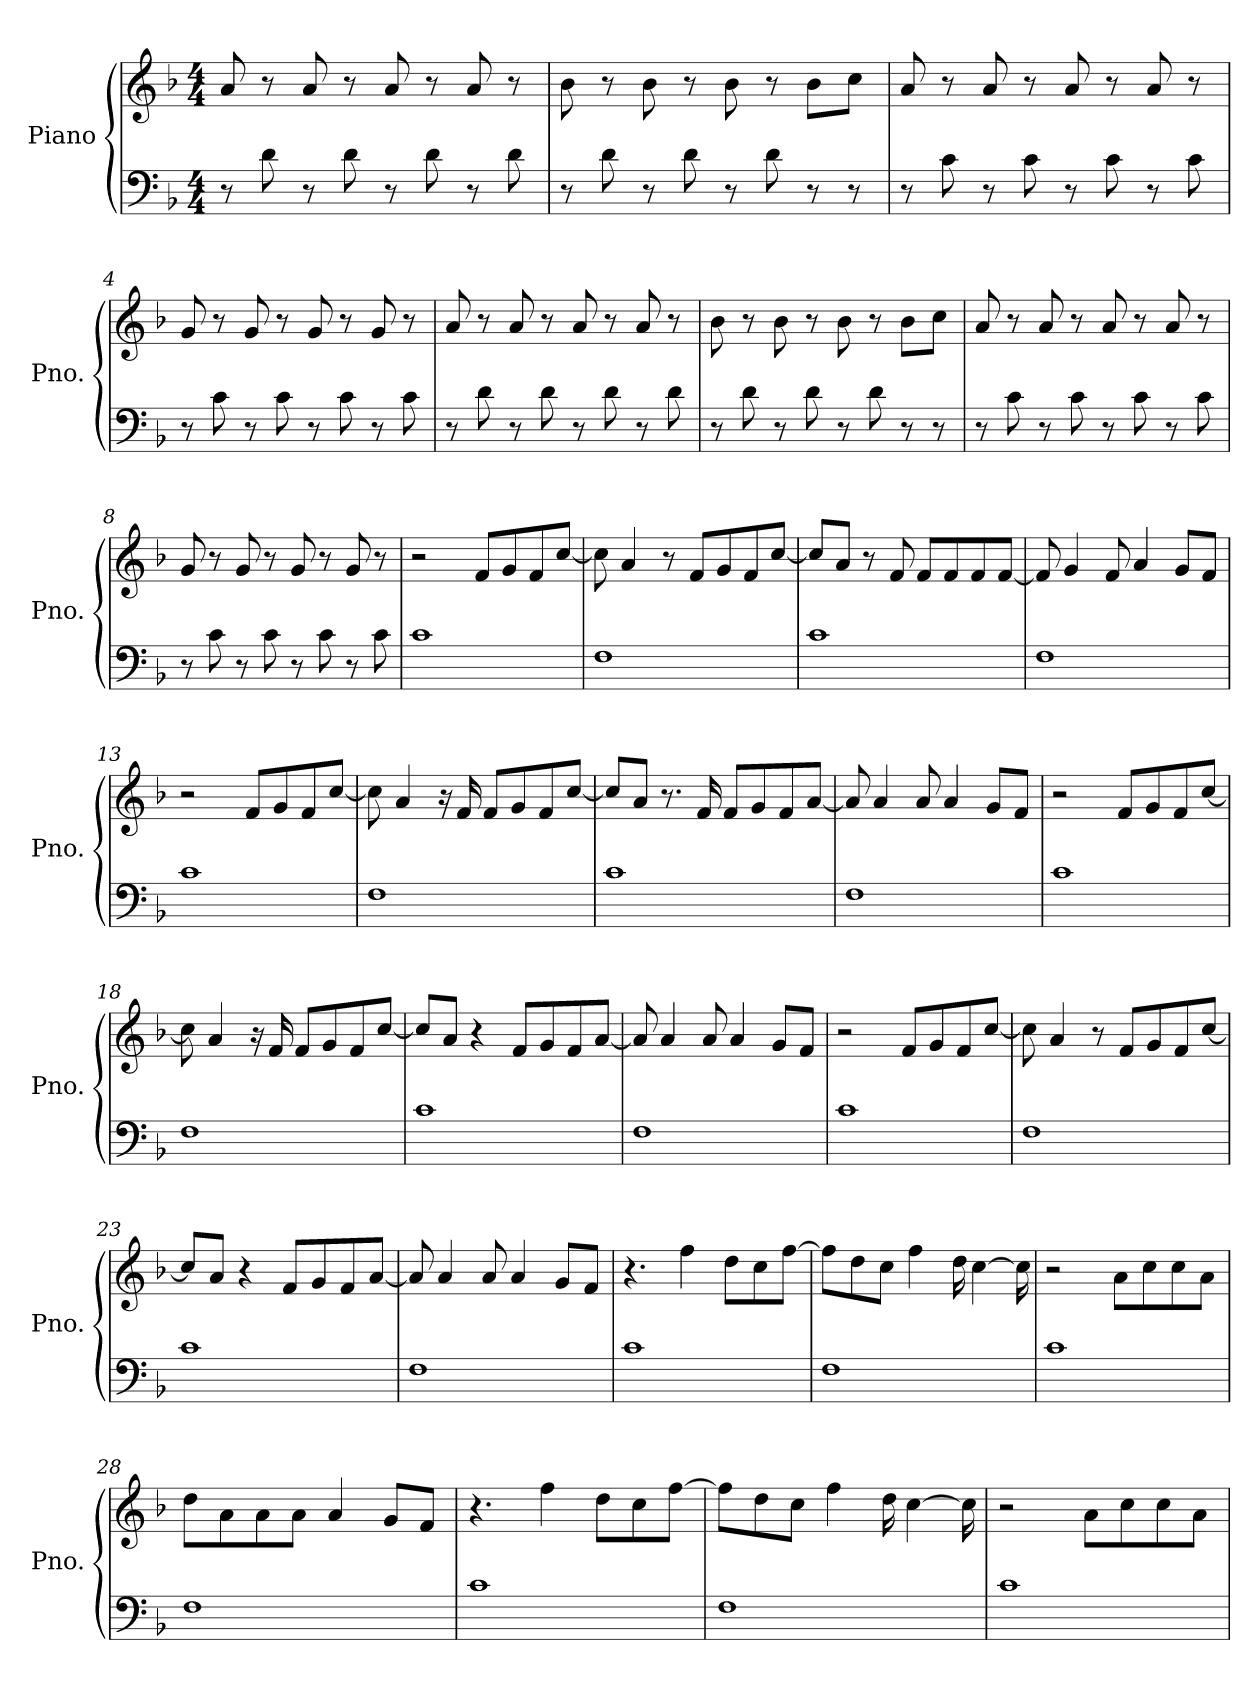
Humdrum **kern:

**kern	**kern
*part1	*part1
*staff2	*staff1
*I"Piano	*
*I'Pno.	*
*clefF4	*clefG2
*k[b-]	*k[b-]
*M4/4	*M4/4
=1	=1
8r	8a/
8d\	8r
8r	8a/
8d\	8r
8r	8a/
8d\	8r
8r	8a/
8d\	8r
=2	=2
8r	8b-\
8d\	8r
8r	8b-\
8d\	8r
8r	8b-\
8d\	8r
8r	8b-\L
8r	8cc\J
=3	=3
8r	8a/
8c\	8r
8r	8a/
8c\	8r
8r	8a/
8c\	8r
8r	8a/
8c\	8r
=4	=4
8r	8g/
8c\	8r
8r	8g/
8c\	8r
8r	8g/
8c\	8r
8r	8g/
8c\	8r
!!LO:LB:g=z
=5	=5
8r	8a/
8d\	8r
8r	8a/
8d\	8r
8r	8a/
8d\	8r
8r	8a/
8d\	8r
=6	=6
8r	8b-\
8d\	8r
8r	8b-\
8d\	8r
8r	8b-\
8d\	8r
8r	8b-\L
8r	8cc\J
=7	=7
8r	8a/
8c\	8r
8r	8a/
8c\	8r
8r	8a/
8c\	8r
8r	8a/
8c\	8r
=8	=8
8r	8g/
8c\	8r
8r	8g/
8c\	8r
8r	8g/
8c\	8r
8r	8g/
8c\	8r
=9	=9
1c	2r
.	8f/L
.	8g/
.	8f/
.	[8cc/J
!!LO:LB:g=z
=10	=10
1F	8cc\]
.	4a/
.	8r
.	8f/L
.	8g/
.	8f/
.	[8cc/J
=11	=11
1c	8cc/L]
.	8a/J
.	8r
.	8f/
.	8f/L
.	8f/
.	8f/
.	[8f/J
=12	=12
1F	8f/]
.	4g/
.	8f/
.	4a/
.	8g/L
.	8f/J
=13	=13
1c	2r
.	8f/L
.	8g/
.	8f/
.	[8cc/J
=14	=14
1F	8cc\]
.	4a/
.	16r
.	16f/
.	8f/L
.	8g/
.	8f/
.	[8cc/J
=15	=15
1c	8cc/L]
.	8a/J
.	8.r
.	16f/
.	8f/L
.	8g/
.	8f/
.	[8a/J
!!LO:LB:g=z
=16	=16
1F	8a/]
.	4a/
.	8a/
.	4a/
.	8g/L
.	8f/J
=17	=17
1c	2r
.	8f/L
.	8g/
.	8f/
.	[8cc/J
=18	=18
1F	8cc\]
.	4a/
.	16r
.	16f/
.	8f/L
.	8g/
.	8f/
.	[8cc/J
=19	=19
1c	8cc/L]
.	8a/J
.	4r
.	8f/L
.	8g/
.	8f/
.	[8a/J
=20	=20
1F	8a/]
.	4a/
.	8a/
.	4a/
.	8g/L
.	8f/J
=21	=21
1c	2r
.	8f/L
.	8g/
.	8f/
.	[8cc/J
!!LO:LB:g=z
=22	=22
1F	8cc\]
.	4a/
.	8r
.	8f/L
.	8g/
.	8f/
.	[8cc/J
=23	=23
1c	8cc/L]
.	8a/J
.	4r
.	8f/L
.	8g/
.	8f/
.	[8a/J
=24	=24
1F	8a/]
.	4a/
.	8a/
.	4a/
.	8g/L
.	8f/J
=25	=25
1c	4.r
.	4ff\
.	8dd\L
.	8cc\
.	[8ff\J
=26	=26
1F	8ff\L]
.	8dd\
.	8cc\J
.	4ff\
.	16dd\
.	[4cc\
.	16cc\]
=27	=27
1c	2r
.	8a\L
.	8cc\
.	8cc\
.	8a\J
!!LO:PB:g=z
=28	=28
1F	8dd\L
.	8a\
.	8a\
.	8a\J
.	4a/
.	8g/L
.	8f/J
=29	=29
1c	4.r
.	4ff\
.	8dd\L
.	8cc\
.	[8ff\J
=30	=30
1F	8ff\L]
.	8dd\
.	8cc\J
.	4ff\
.	16dd\
.	[4cc\
.	16cc\]
=31	=31
1c	2r
.	8a\L
.	8cc\
.	8cc\
.	8a\J
=	=
*-	*-
